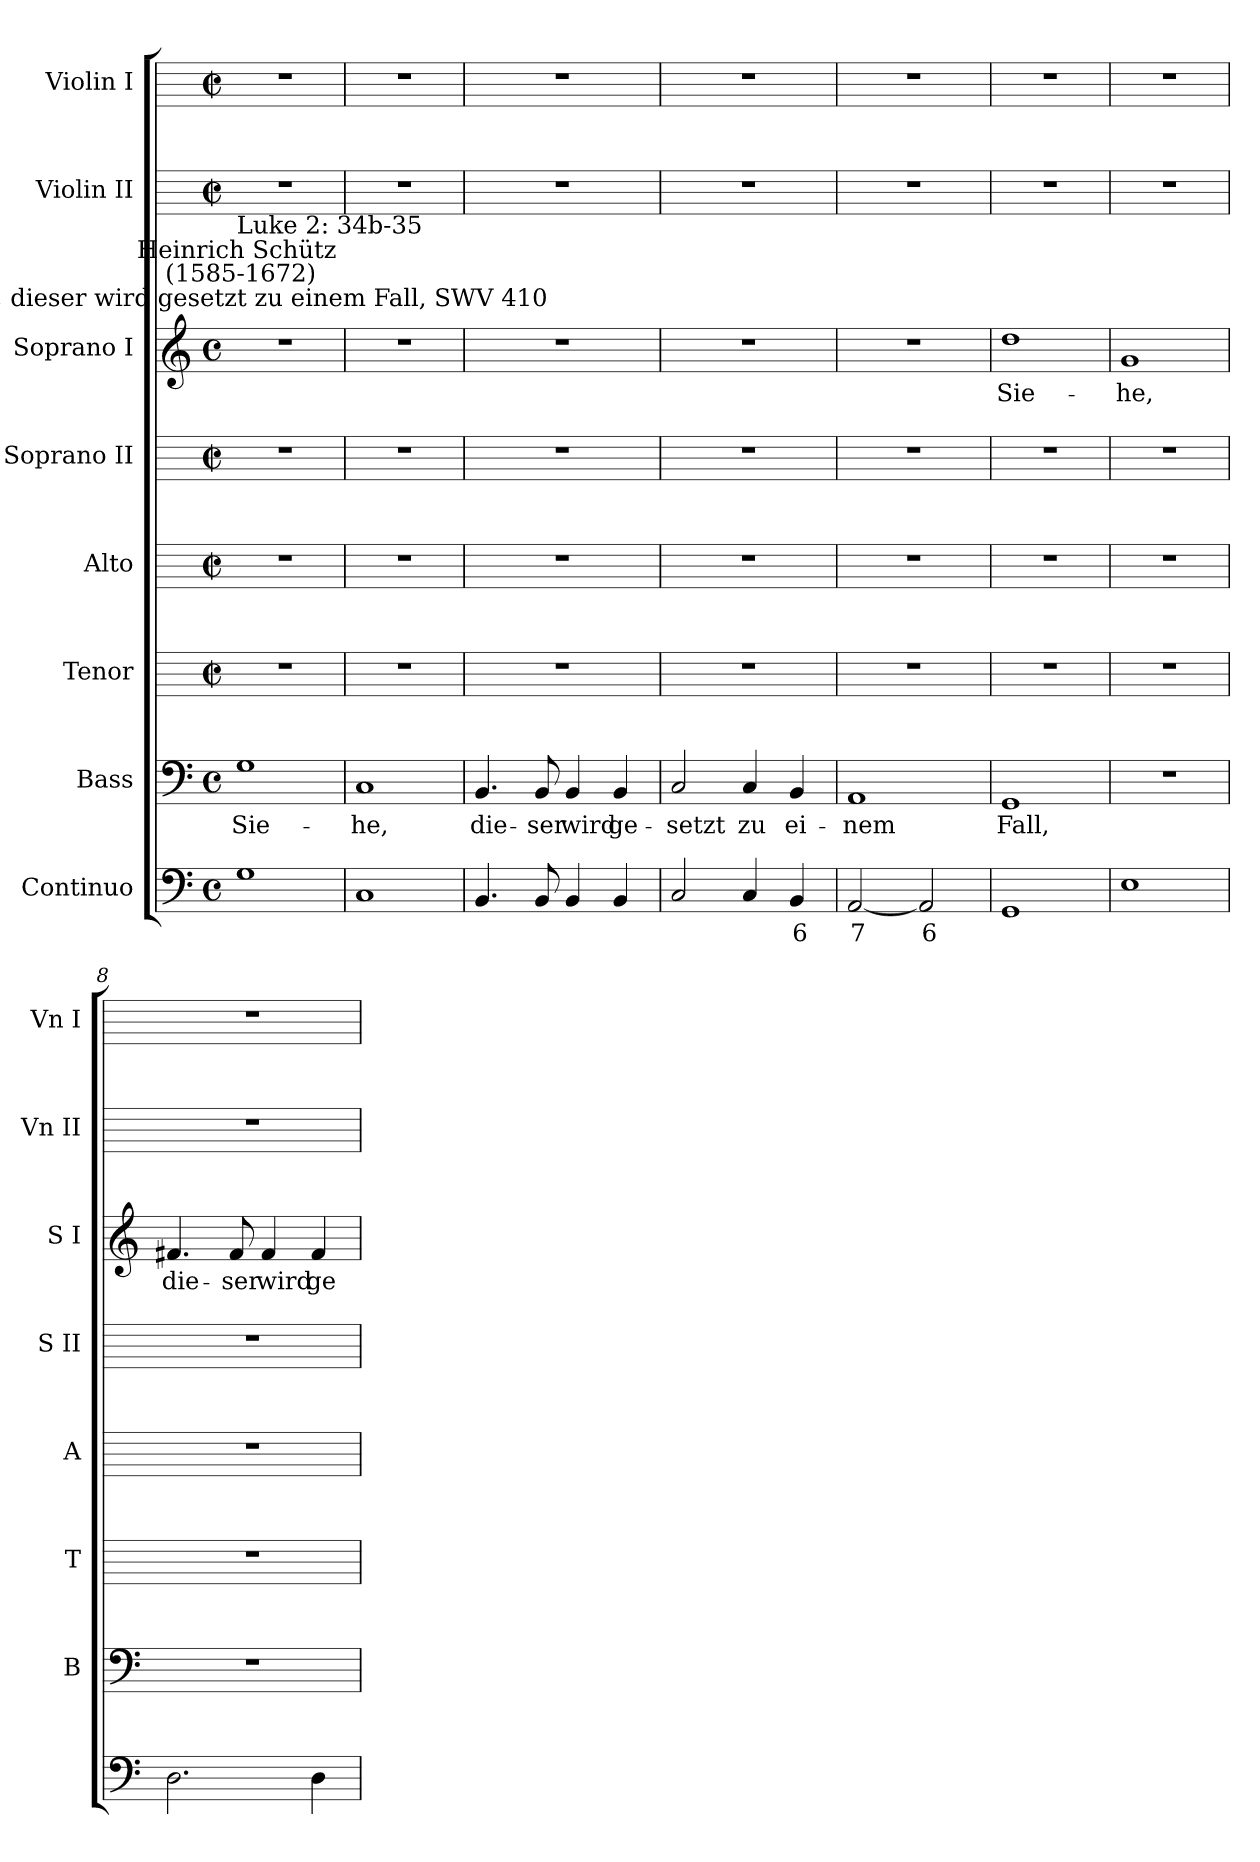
**kern	**text	**kern	**text	**kern	**kern	**kern	**kern	**text	**kern	**kern
*part8	*part8	*part7	*part7	*part6	*part5	*part4	*part3	*part3	*part2	*part1
*staff8	*staff8	*staff7	*staff7	*staff6	*staff5	*staff4	*staff3	*staff3	*staff2	*staff1
*I"Continuo	*	*I"Bass	*	*I"Tenor	*I"Alto	*I"Soprano II	*I"Soprano I	*	*I"Violin II	*I"Violin I
*	*	*I'B	*	*I'T	*I'A	*I'S II	*I'S I	*	*I'Vn II	*I'Vn I
*clefF4	*	*clefF4	*	*	*	*	*clefG2	*	*	*
*k[]	*	*k[]	*	*	*	*	*k[]	*	*	*
*C:	*	*C:	*	*	*	*	*C:	*	*	*
*M4/4	*	*M4/4	*	*M2/2	*M2/2	*M2/2	*M4/4	*	*M2/2	*M2/2
*met(c)	*	*met(c)	*	*met(c|)	*met(c|)	*met(c|)	*met(c)	*	*met(c|)	*met(c|)
=1	=1	=1	=1	=1	=1	=1	=1	=1	=1	=1
!	!	!	!	!	!	!	!LO:TX:a:cj:t=Siehe, dieser wird gesetzt zu einem Fall, SWV 410	!	!	!
!	!	!	!	!	!	!	!LO:TX:a:cj:t=Heinrich Schütz\n (1585-1672)	!	!	!
!	!	!	!	!	!	!	!LO:TX:a:t=Luke 2&colon; 34b-35	!	!	!
!	!	!	!LO:LY:b	!	!	!	!	!	!	!
1G	.	1G	Sie-	1r	1r	1r	1r	.	1r	1r
=2	=2	=2	=2	=2	=2	=2	=2	=2	=2	=2
!	!	!	!LO:LY:b	!	!	!	!	!	!	!
1C	.	1C	-he,	1r	1r	1r	1r	.	1r	1r
=3	=3	=3	=3	=3	=3	=3	=3	=3	=3	=3
!	!	!	!LO:LY:b	!	!	!	!	!	!	!
4.BB	.	4.BB	die-	1r	1r	1r	1r	.	1r	1r
!	!	!	!LO:LY:b	!	!	!	!	!	!	!
8BB	.	8BB	-ser	.	.	.	.	.	.	.
!	!	!	!LO:LY:b	!	!	!	!	!	!	!
4BB	.	4BB	wird	.	.	.	.	.	.	.
!	!	!	!LO:LY:b	!	!	!	!	!	!	!
4BB	.	4BB	ge-	.	.	.	.	.	.	.
=4	=4	=4	=4	=4	=4	=4	=4	=4	=4	=4
!	!	!	!LO:LY:b	!	!	!	!	!	!	!
2C	.	2C	-setzt	1r	1r	1r	1r	.	1r	1r
!	!	!	!LO:LY:b	!	!	!	!	!	!	!
4C	.	4C	zu	.	.	.	.	.	.	.
!	!LO:LY:b	!	!LO:LY:b	!	!	!	!	!	!	!
4BB	6	4BB	ei-	.	.	.	.	.	.	.
=5	=5	=5	=5	=5	=5	=5	=5	=5	=5	=5
!	!LO:LY:b	!	!LO:LY:b	!	!	!	!	!	!	!
[2AA	7	1AA	-nem	1r	1r	1r	1r	.	1r	1r
!	!LO:LY:b	!	!	!	!	!	!	!	!	!
2AA]	6	.	.	.	.	.	.	.	.	.
=6	=6	=6	=6	=6	=6	=6	=6	=6	=6	=6
!	!	!	!LO:LY:b	!	!	!	!	!LO:LY:b	!	!
1GG	.	1GG	Fall,	1r	1r	1r	1dd	Sie-	1r	1r
=7	=7	=7	=7	=7	=7	=7	=7	=7	=7	=7
!	!	!	!	!	!	!	!	!LO:LY:b	!	!
1E	.	1r	.	1r	1r	1r	1g	-he,	1r	1r
=8	=8	=8	=8	=8	=8	=8	=8	=8	=8	=8
!	!	!	!	!	!	!	!	!LO:LY:b	!	!
2.D	.	1r	.	1r	1r	1r	4.f#X	die-	1r	1r
!	!	!	!	!	!	!	!	!LO:LY:b	!	!
.	.	.	.	.	.	.	8f#	-ser	.	.
!	!	!	!	!	!	!	!	!LO:LY:b	!	!
.	.	.	.	.	.	.	4f#	wird	.	.
!	!	!	!	!	!	!	!	!LO:LY:b	!	!
4D	.	.	.	.	.	.	4f#	ge-	.	.
=	=	=	=	=	=	=	=	=	=	=
*-	*-	*-	*-	*-	*-	*-	*-	*-	*-	*-
